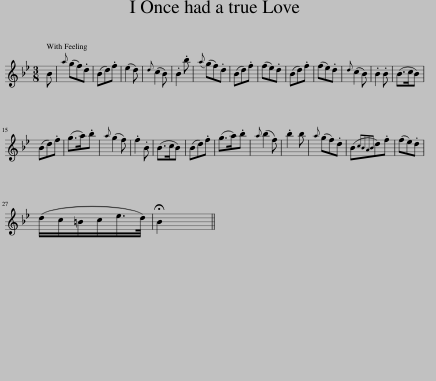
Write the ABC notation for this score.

X:1
L:1/8
M:3/8
I:linebreak $
K:Bb
V:1 treble
V:1
 B |{a} (gf).d | (Bd).f | (e2 d) |{d} (c2 B) | %5
 .B2 .b |{a} (gf).d | (Bd).f | (fe).d | (Bd).f | %10
 (fe).d |{d} (c2 B) | .B2 .B | (B>cB) |$ (Bd).f | %15
 (g>a).b |{a} (g2 f) | .f2 .B | (B>cB) | (Bd).f | %20
 (g>a).b |{a} (b2 f) | .b2 b |{a} (gf).d | (B{cBAB}d).f | %25
 (fe).d |$ (d/c/=B/c/e/>d/) | !fermata!B2 || %28
